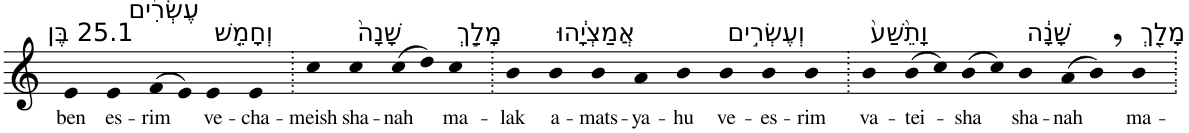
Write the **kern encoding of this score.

**kern	**text
*part1	*part1
*staff1	*staff1
*I"Piano	*
*I'Pno	*
*clefG2	*
*k[]	*
=1	=1
!LO:TX:a:t=25.1 בֶּן	!
!	!LO:LY:b
4e	ben
!LO:TX:a:t=עֶשְׂרִ֨ים	!
!	!LO:LY:b
4e	es-
!	!LO:LY:b
(>8f	-rim
8e)	.
!LO:TX:a:t=וְחָמֵ֤שׁ	!
!	!LO:LY:b
4e	ve-
!	!LO:LY:b
4e	-cha-
=2.	=2.
!	!LO:LY:b
4cc	-meish
!LO:TX:a:t=שָׁנָה֙	!
!	!LO:LY:b
4cc	sha-
!	!LO:LY:b
(>8cc	-nah
8dd)	.
!LO:TX:a:t=מָלַ֣ךְ	!
!	!LO:LY:b
4cc	ma-
=3.	=3.
!	!LO:LY:b
4b	-lak
!LO:TX:a:t=אֲמַצְיָ֔הוּ	!
!	!LO:LY:b
4b	a-
!	!LO:LY:b
4b	-mats-
!	!LO:LY:b
4a	-ya-
!	!LO:LY:b
4b	-hu
!LO:TX:a:t=וְעֶשְׂרִ֣ים	!
!	!LO:LY:b
4b	ve-
!	!LO:LY:b
4b	-es-
!	!LO:LY:b
4b	-rim
=4.	=4.
!LO:TX:a:t=וָתֵ֙שַׁע֙	!
!	!LO:LY:b
4b	va-
!	!LO:LY:b
(>8b	-tei-
8cc)	.
!	!LO:LY:b
(>8b	-sha
8cc)	.
!LO:TX:a:t=שָׁנָ֔ה	!
!	!LO:LY:b
4b	sha-
!	!LO:LY:b
(>8a	-nah
8b,)	.
!LO:TX:a:t=מָלַ֖ךְ	!
!	!LO:LY:b
4b	ma-
=.	=.
*-	*-
